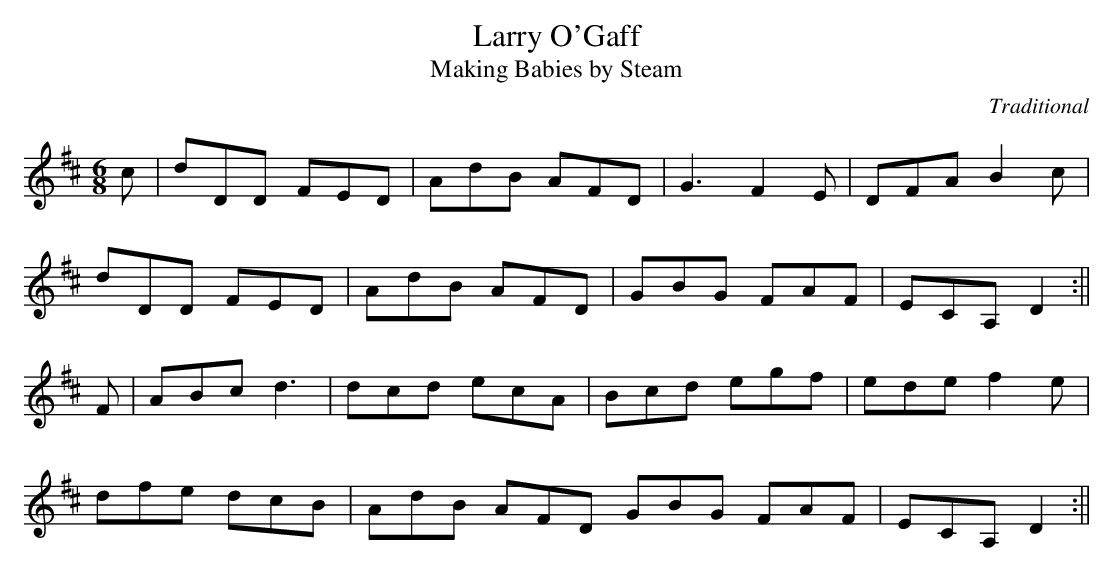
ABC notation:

X:1
T:Larry O'Gaff
T:Making Babies by Steam
M:6/8
L:1/8
C:Traditional
K:D
c | dDD FED | AdB AFD | G3 F2E | DFA B2c |
dDD FED | AdB AFD | GBG FAF | ECA, D2 :||
F | ABc d3 | dcd ecA | Bcd egf | ede f2e |
dfe dcB | AdB AFD GBG FAF | ECA, D2 :||
